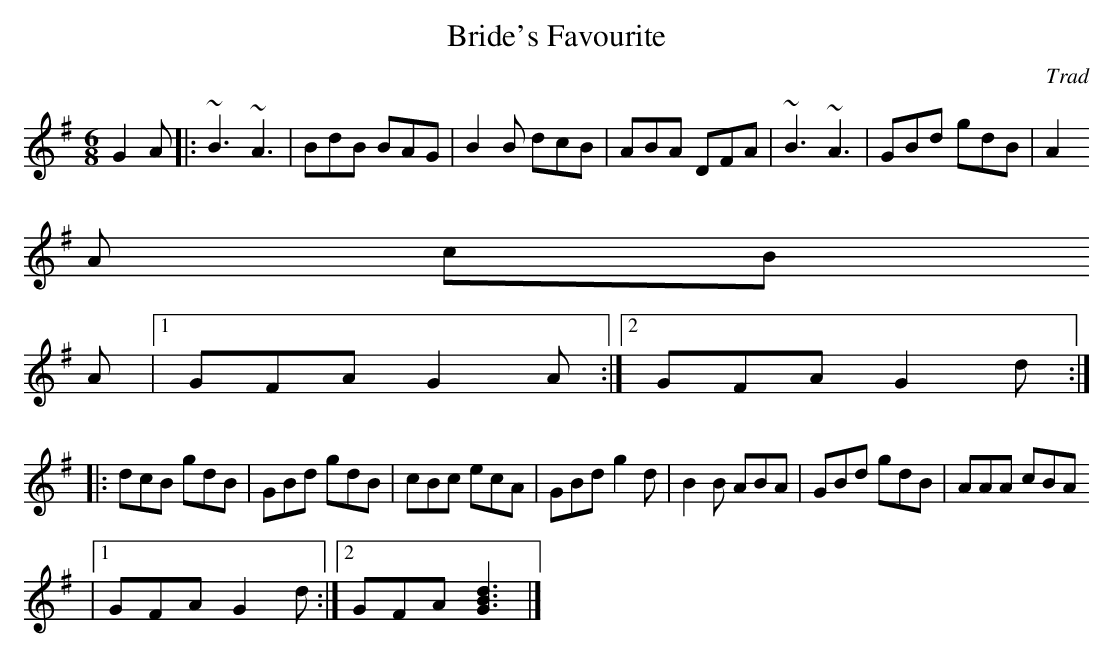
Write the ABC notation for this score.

X:1
T:Bride's Favourite
M:6/8
L:1/8
C:Trad
K:G
G2 A |: ~B3 ~A3 | BdB BAG | B2 B dcB | ABA DFA | ~B3 ~A3 | GBd gdB | A2
A cB
A | [1 GFA G2 A :| [2 GFA G2 d :|]
|: dcB gdB | GBd gdB | cBc ecA | GBd g2d | B2B ABA | GBd gdB | AAA cBA
| [1 GFA G2 d :| [2 GFA  [G3B3d3]|]
